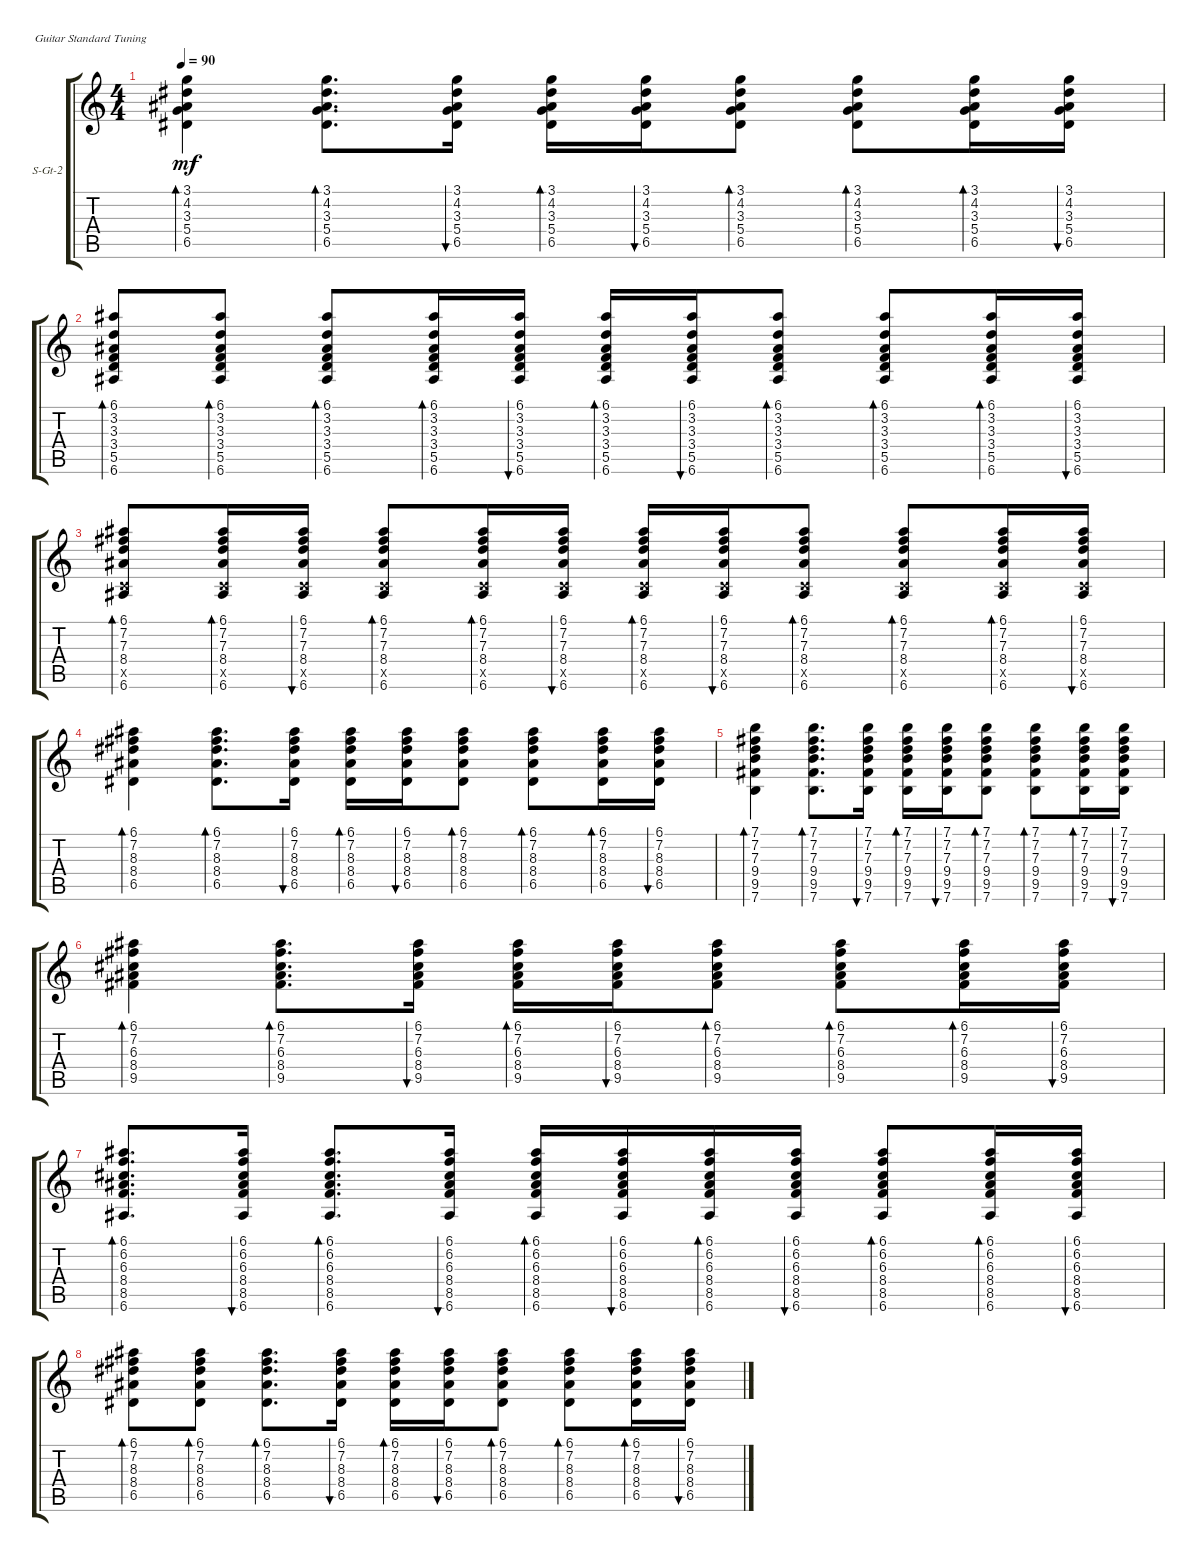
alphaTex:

\defaultSystemsLayout 4
\bracketExtendMode groupsimilarinstruments
\firstSystemTrackNameOrientation horizontal
\otherSystemsTrackNameOrientation horizontal
\track ("Steel Guitar 2" "S-Gt-2") {instrument acousticguitarsteel}
\staff {score tabs}
\tuning (E4 B3 G3 D3 A2 E2)
\ts (4 4)
\tempo 90
\clef g2
\scale
0.333333
\ks c
(6.5 5.4 3.3 4.2 3.1).4{bd 45 dy mf} (6.5 5.4 3.3 4.2 3.1).8{d bd 43} (6.5 5.4 3.3 4.2 3.1).16{bu 42} (6.5 5.4 3.3 4.2 3.1).16{bd 42} (6.5 5.4 3.3 4.2 3.1).16{bu 42} (6.5 5.4 3.3 4.2 3.1).8{bd 41} (6.5 5.4 3.3 4.2 3.1).8{bd 40} (6.5 5.4 3.3 4.2 3.1).16{bd 39} (6.5 5.4 3.3 4.2 3.1).16{bu 39} |
\scale
0.333333 (6.6 5.5 3.4 3.3 3.2 6.1).8{bd 32} (6.6 5.5 3.4 3.3 3.2 6.1).8{bd 31} (6.6 5.5 3.4 3.3 3.2 6.1).8{bd 30} (6.6 5.5 3.4 3.3 3.2 6.1).16{bd 30} (6.6 5.5 3.4 3.3 3.2 6.1).16{bu 30} (6.6 5.5 3.4 3.3 3.2 6.1).16{bd 30} (6.6 5.5 3.4 3.3 3.2 6.1).16{bu 30} (6.6 5.5 3.4 3.3 3.2 6.1).8{bd 30} (6.6 5.5 3.4 3.3 3.2 6.1).8{bd 30} (6.6 5.5 3.4 3.3 3.2 6.1).16{bd 30} (6.6 5.5 3.4 3.3 3.2 6.1).16{bu 30} |
\scale
0.333333 (6.6 3.5{x} 8.4 7.3 7.2 6.1).8{bd 30} (6.6 3.5{x} 8.4 7.3 7.2 6.1).16{bd 30} (6.6 3.5{x} 8.4 7.3 7.2 6.1).16{bu 30} (6.6 3.5{x} 8.4 7.3 7.2 6.1).8{bd 30} (6.6 3.5{x} 8.4 7.3 7.2 6.1).16{bd 30} (6.6 3.5{x} 8.4 7.3 7.2 6.1).16{bu 30} (6.6 3.5{x} 8.4 7.3 7.2 6.1).16{bd 30} (6.6 3.5{x} 8.4 7.3 7.2 6.1).16{bu 30} (6.6 3.5{x} 8.4 7.3 7.2 6.1).8{bd 30} (6.6 3.5{x} 8.4 7.3 7.2 6.1).8{bd 30} (6.6 3.5{x} 8.4 7.3 7.2 6.1).16{bd 30} (6.6 3.5{x} 8.4 7.3 7.2 6.1).16{bu 30} |
\scale
0.333333 (6.1 7.2 8.3 8.4 6.5).4{bd 54} (6.1 7.2 8.3 8.4 6.5).8{d bd 53} (6.1 7.2 8.3 8.4 6.5).16{bu 52} (6.1 7.2 8.3 8.4 6.5).16{bd 51} (6.1 7.2 8.3 8.4 6.5).16{bu 51} (6.1 7.2 8.3 8.4 6.5).8{bd 51} (6.1 7.2 8.3 8.4 6.5).8{bd 51} (6.1 7.2 8.3 8.4 6.5).16{bd 51} (6.1 7.2 8.3 8.4 6.5).16{bu 51} |
\scale
0.333333 (7.6 9.5 9.4 7.3 7.2 7.1).4{bd 51} (7.6 9.5 9.4 7.3 7.2 7.1).8{d bd 49} (7.6 9.5 9.4 7.3 7.2 7.1).16{bu 48} (7.6 9.5 9.4 7.3 7.2 7.1).16{bd 48} (7.6 9.5 9.4 7.3 7.2 7.1).16{bu 48} (7.6 9.5 9.4 7.3 7.2 7.1).8{bd 47} (7.6 9.5 9.4 7.3 7.2 7.1).8{bd 46} (7.6 9.5 9.4 7.3 7.2 7.1).16{bd 45} (7.6 9.5 9.4 7.3 7.2 7.1).16{bu 45} |
\scale
0.333333 (9.5 8.4 6.3 7.2 6.1).4{bd 45} (9.5 8.4 6.3 7.2 6.1).8{d bd 43} (9.5 8.4 6.3 7.2 6.1).16{bu 42} (9.5 8.4 6.3 7.2 6.1).16{bd 42} (9.5 8.4 6.3 7.2 6.1).16{bu 42} (9.5 8.4 6.3 7.2 6.1).8{bd 41} (9.5 8.4 6.3 7.2 6.1).8{bd 40} (9.5 8.4 6.3 7.2 6.1).16{bd 39} (9.5 8.4 6.3 7.2 6.1).16{bu 39} |
\scale
0.333333 (6.6 8.5 8.4 6.3 6.2 6.1).8{d bd 38} (6.6 8.5 8.4 6.3 6.2 6.1).16{bu 37} (6.6 8.5 8.4 6.3 6.2 6.1).8{d bd 36} (6.6 8.5 8.4 6.3 6.2 6.1).16{bu 36} (6.6 8.5 8.4 6.3 6.2 6.1).16{bd 36} (6.6 8.5 8.4 6.3 6.2 6.1).16{bu 36} (6.6 8.5 8.4 6.3 6.2 6.1).16{bd 36} (6.6 8.5 8.4 6.3 6.2 6.1).16{bu 36} (6.6 8.5 8.4 6.3 6.2 6.1).8{bd 35} (6.6 8.5 8.4 6.3 6.2 6.1).16{bd 34} (6.6 8.5 8.4 6.3 6.2 6.1).16{bu 33} |
\scale
0.333333 (6.1 7.2 8.3 8.4 6.5).8{bd 54} (6.1 7.2 8.3 8.4 6.5).8{bd 30} (6.1 7.2 8.3 8.4 6.5).8{d bd 53} (6.1 7.2 8.3 8.4 6.5).16{bu 52} (6.1 7.2 8.3 8.4 6.5).16{bd 51} (6.1 7.2 8.3 8.4 6.5).16{bu 51} (6.1 7.2 8.3 8.4 6.5).8{bd 51} (6.1 7.2 8.3 8.4 6.5).8{bd 51} (6.1 7.2 8.3 8.4 6.5).16{bd 51} (6.1 7.2 8.3 8.4 6.5).16{bu 51}
